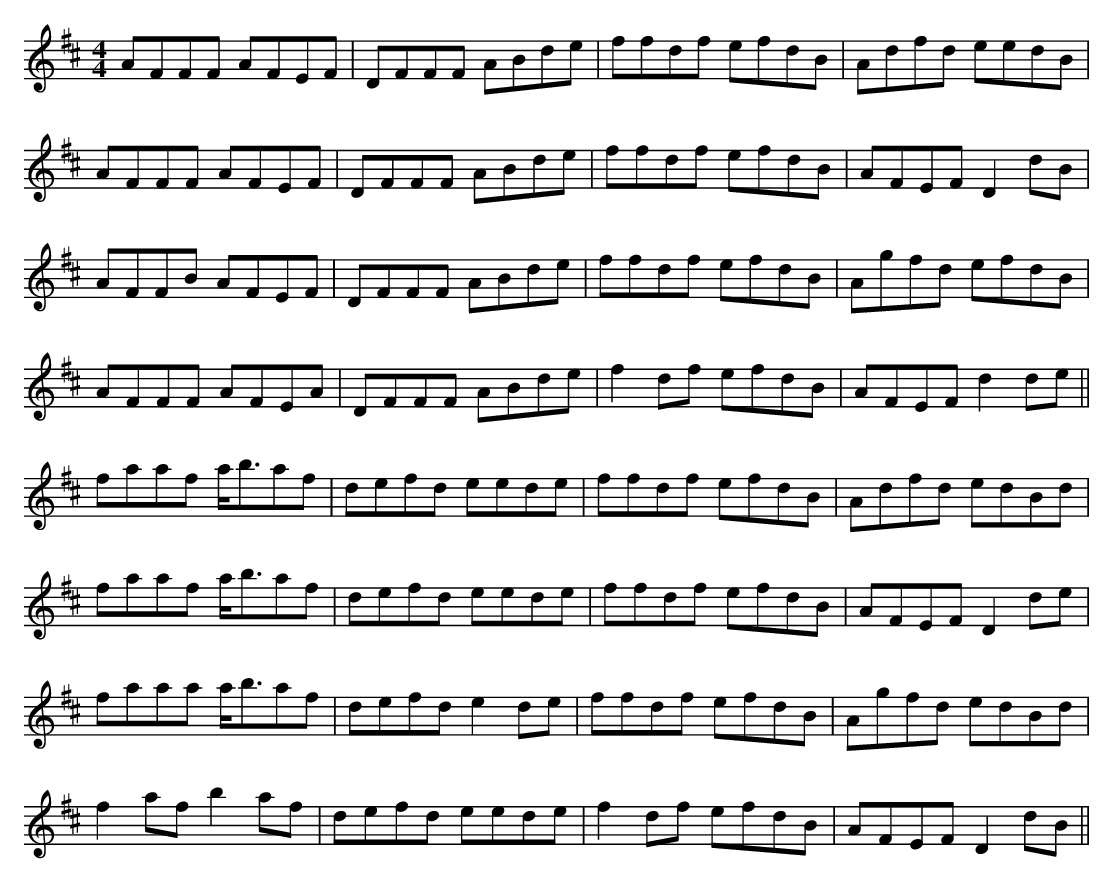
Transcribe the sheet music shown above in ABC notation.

X:1
M:4/4
K:D
AFFF AFEF|DFFF ABde|ffdf efdB|Adfd eedB|
AFFF AFEF|DFFF ABde|ffdf efdB|AFEF D2dB|
AFFB AFEF|DFFF ABde|ffdf efdB|Agfd efdB|
AFFF AFEA|DFFF ABde|f2df efdB|AFEF d2de||
faaf a<baf|defd eede|ffdf efdB|Adfd edBd|
faaf a<baf|defd eede|ffdf efdB|AFEF D2de|
faaa a<baf|defd e2de|ffdf efdB|Agfd edBd|
f2af b2af|defd eede|f2df efdB|AFEF D2dB||
